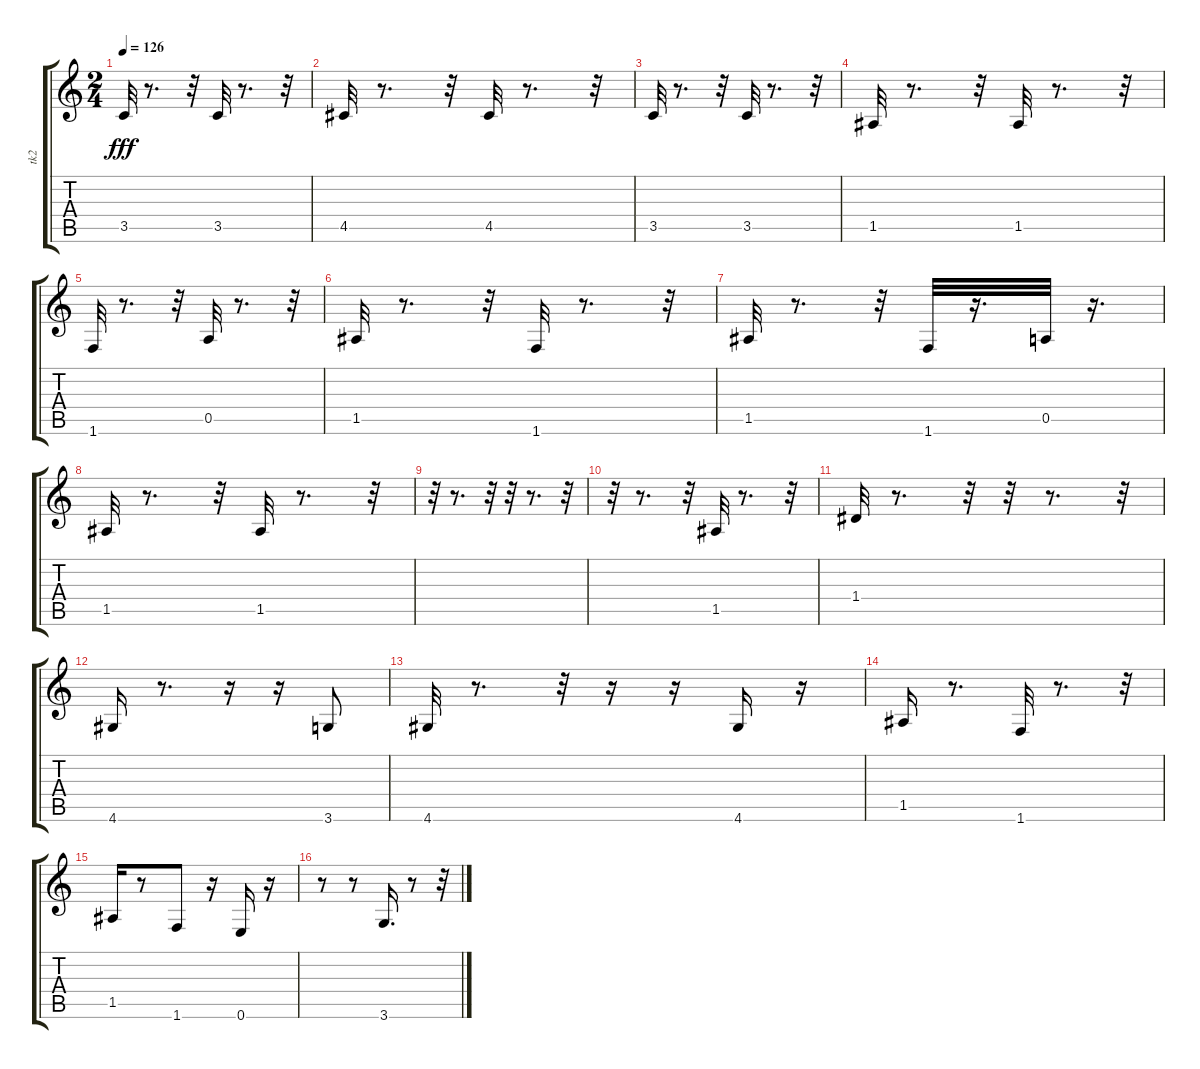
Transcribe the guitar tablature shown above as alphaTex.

\track ("tk2" "tk2") {instrument fretlessbass}
\staff {score tabs}
\tuning (E4 B3 G3 D3 A2 E2) {hide}
\ts (2 4)
\tempo 126
\clef g2
\ks c
3.5.32{dy fff} r.8{d} r.32 3.5.32 r.8{d} r.32 |
4.5.32 r.8{d} r.32 4.5.32 r.8{d} r.32 |
3.5.32 r.8{d} r.32 3.5.32 r.8{d} r.32 |
1.5.32 r.8{d} r.32 1.5.32 r.8{d} r.32 |
1.6.32 r.8{d} r.32 0.5.32 r.8{d} r.32 |
1.5.32 r.8{d} r.32 1.6.32 r.8{d} r.32 |
1.5.32 r.8{d} r.32 1.6.32 r.16{d} 0.5.32 r.16{d} |
1.5.32 r.8{d} r.32 1.5.32 r.8{d} r.32 |
r.32 r.8{d} r.32 r.32 r.8{d} r.32 |
r.32 r.8{d} r.32 1.5.32 r.8{d} r.32 |
1.4.32 r.8{d} r.32 r.32 r.8{d} r.32 |
4.6.16 r.8{d} r.16 r.16 3.6.8 |
4.6.32 r.8{d} r.32 r.16 r.16 4.6.16 r.16 |
1.5.16 r.8{d} 1.6.32 r.8{d} r.32 |
1.5.16 r.8 1.6.8 r.16 0.6.16 r.16 |
r.8 r.8 3.6.16{d} r.8 r.32
